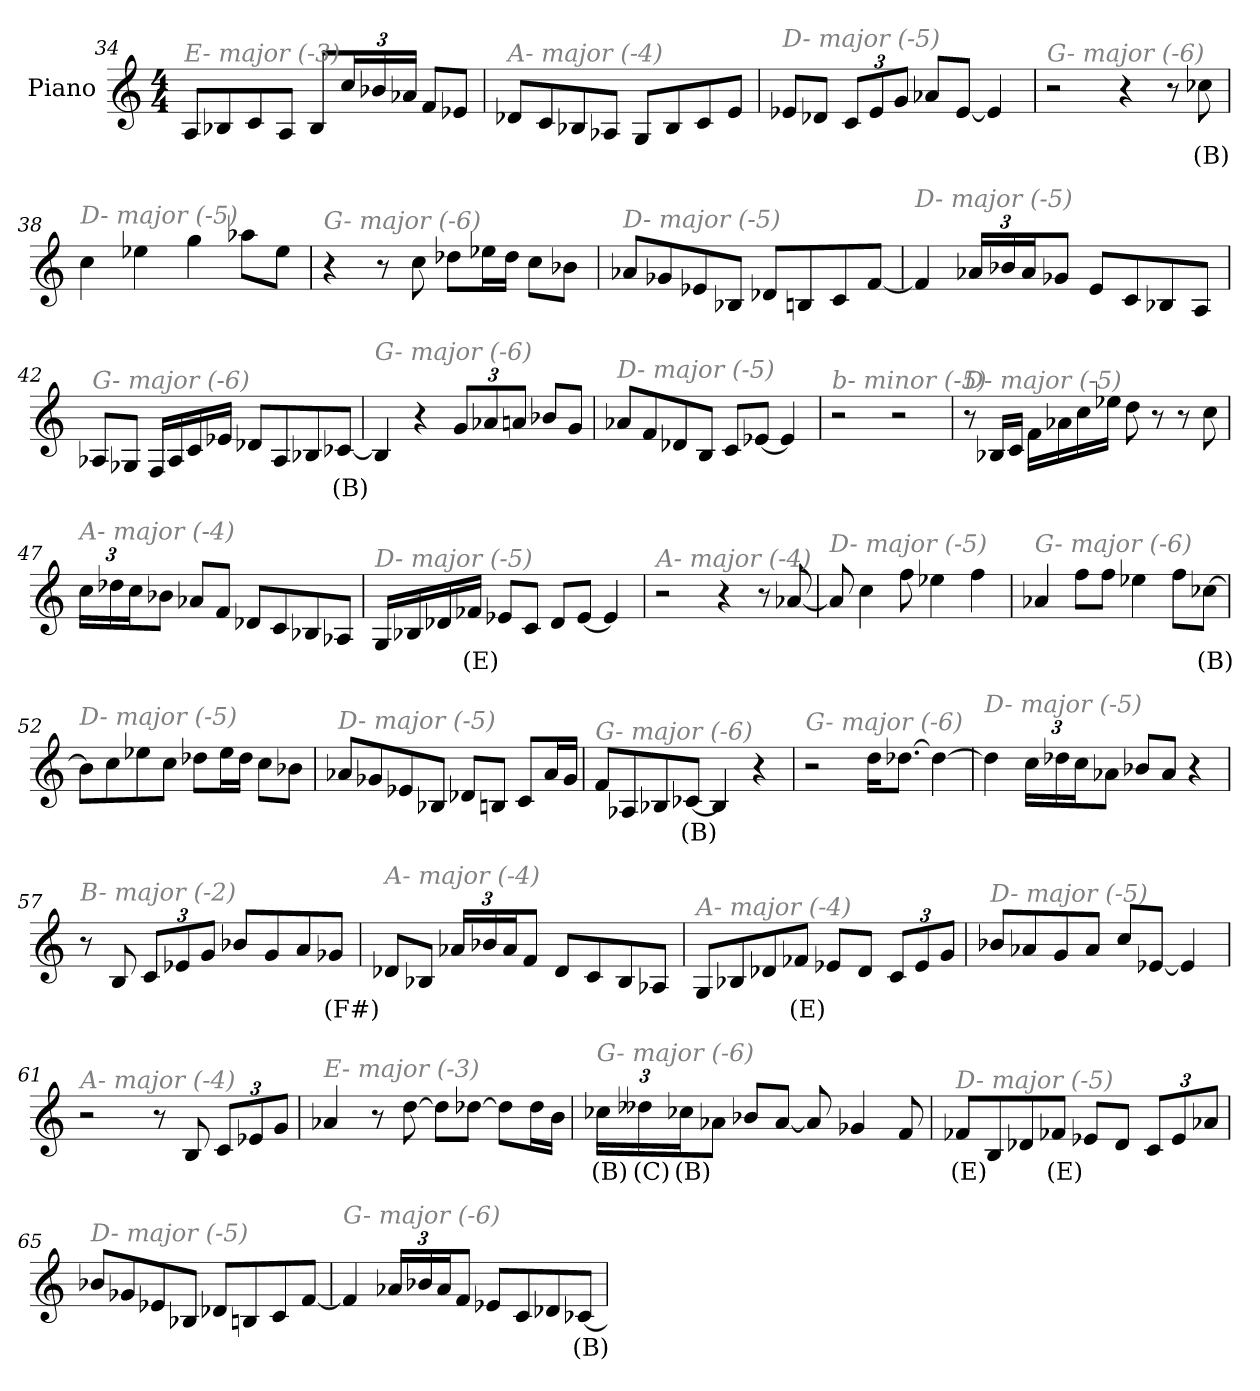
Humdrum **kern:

**kern	**text
*part1	*part1
*staff1	*staff1
*I"Piano	*
*I'Pno	*
*clefG2	*
*k[]	*
*M4/4	*
=34	=34
!LO:TX:i:color=#808080:t=E- major (-3)	!
8A/L	.
8B-X/	.
8c/	.
8A/J	.
8B-/L	.
*Xbrackettup	*
24cc/L	.
24b-X/	.
24a-X/JJ	.
8f/L	.
8e-X/J	.
=35	=35
!LO:TX:i:color=#808080:t=A- major (-4)	!
8d-X/L	.
8c/	.
8B-X/	.
8A-X/J	.
8G/L	.
8B-/	.
8c/	.
8e/J	.
!!LO:LB:g=z
=36	=36
!LO:TX:i:color=#808080:t=D- major (-5)	!
8e-X/L	.
8d-X/J	.
12c/L	.
12e-/	.
12g/J	.
8a-X/L	.
[8e-/J	.
4e-/]	.
=37	=37
!LO:TX:i:color=#808080:t=G- major (-6)	!
2r	.
4r	.
8r	.
8cc-Xi\	(B)
=38	=38
!LO:TX:i:color=#808080:t=D- major (-5)	!
4cc\	.
4ee-X\	.
4gg\	.
8aa-X\L	.
8ee-\J	.
=39	=39
!LO:TX:i:color=#808080:t=G- major (-6)	!
4r	.
8r	.
8cc\	.
8dd-X\L	.
16ee-X\L	.
16dd-\JJ	.
8cc\L	.
8b-X\J	.
!!LO:LB:g=z
=40	=40
!LO:TX:i:color=#808080:t=D- major (-5)	!
8a-X/L	.
8g-X/	.
8e-X/	.
8B-X/J	.
8d-X/L	.
8Bn/	.
8c/	.
[8f/J	.
=41	=41
!LO:TX:i:color=#808080:t=D- major (-5)	!
4f/]	.
24a-X/LL	.
24b-X/	.
24a-/J	.
8g-X/J	.
8e/L	.
8c/	.
8B-X/	.
8A/J	.
=42	=42
!LO:TX:i:color=#808080:t=G- major (-6)	!
8A-X/L	.
8G-X/J	.
16F/LL	.
16A-/	.
16c/	.
16e-X/JJ	.
8d-X/L	.
8A-/	.
8B-X/	.
[8c-Xi/J	(B)
!!LO:PB:g=z
=43	=43
!LO:TX:i:color=#808080:t=G- major (-6)	!
4B/]	.
4r	.
12g/L	.
12a-X/	.
12an/J	.
8b-X/L	.
8g/J	.
=44	=44
!LO:TX:i:color=#808080:t=D- major (-5)	!
8a-X/L	.
8f/	.
8d-X/	.
8B/J	.
8c/L	.
[8e-X/J	.
4e-/]	.
=45	=45
!LO:TX:i:color=#808080:t=b- minor (-5)	!
2r	.
2r	.
=46	=46
!LO:TX:i:color=#808080:t=D- major (-5)	!
8r	.
16B-X/LL	.
16c/JJ	.
16f\LL	.
16a-X\	.
16cc\	.
16ee-X\JJ	.
8dd\	.
8r	.
8r	.
8cc\	.
!!LO:LB:g=z
=47	=47
!LO:TX:i:color=#808080:t=A- major (-4)	!
24cc\LL	.
24dd-X\	.
24cc\J	.
8b-X\J	.
8a-X/L	.
8f/J	.
8d-X/L	.
8c/	.
8B-X/	.
8A-X/J	.
=48	=48
!LO:TX:i:color=#808080:t=D- major (-5)	!
16G/LL	.
16B-X/	.
16d-X/	.
16f-Xi/JJ	(E)
8e-X/L	.
8c/J	.
8d-/L	.
[8e-/J	.
4e-/]	.
=49	=49
!LO:TX:i:color=#808080:t=A- major (-4)	!
2r	.
4r	.
8r	.
[8a-X/	.
=50	=50
!LO:TX:i:color=#808080:t=D- major (-5)	!
8a-/]	.
4cc\	.
8ff\	.
4ee-X\	.
4ff\	.
!!LO:LB:g=z
=51	=51
!LO:TX:i:color=#808080:t=G- major (-6)	!
4a-X/	.
8ff\L	.
8ff\J	.
4ee-X\	.
8ff\L	.
[8cc-Xi\J	(B)
=52	=52
!LO:TX:i:color=#808080:t=D- major (-5)	!
8b\L]	.
8cc\	.
8ee-X\	.
8cc\J	.
8dd-X\L	.
16ee-\L	.
16dd-\JJ	.
8cc\L	.
8b-X\J	.
=53	=53
!LO:TX:i:color=#808080:t=D- major (-5)	!
8a-X/L	.
8g-X/	.
8e-X/	.
8B-X/J	.
8d-X/L	.
8Bn/J	.
8c/L	.
16a-/L	.
16g-/JJ	.
=54	=54
!LO:TX:i:color=#808080:t=G- major (-6)	!
8f/L	.
8A-X/	.
8B-X/	.
[8c-Xi/J	(B)
4B/]	.
4r	.
!!LO:LB:g=z
=55	=55
!LO:TX:i:color=#808080:t=G- major (-6)	!
2r	.
16dd\KL	.
[8.dd-X\J	.
4dd-\_	.
=56	=56
!LO:TX:i:color=#808080:t=D- major (-5)	!
4dd-\]	.
24cc\LL	.
24dd-X\	.
24cc\J	.
8a-X\J	.
8b-X/L	.
8a-/J	.
4r	.
=57	=57
!LO:TX:i:color=#808080:t=B- major (-2)	!
8r	.
8B/	.
12c/L	.
12e-X/	.
12g/J	.
8b-X/L	.
8g/	.
8a/	.
8g-Xi/J	(F#)
=58	=58
!LO:TX:i:color=#808080:t=A- major (-4)	!
8d-X/L	.
8B-X/J	.
24a-X/LL	.
24b-X/	.
24a-/J	.
8f/J	.
8d-/L	.
8c/	.
8B-/	.
8A-X/J	.
!!LO:LB:g=z
=59	=59
!LO:TX:i:color=#808080:t=A- major (-4)	!
8G/L	.
8B-X/	.
8d-X/	.
8f-Xi/J	(E)
8e-X/L	.
8d-/J	.
12c/L	.
12e-/	.
12g/J	.
=60	=60
!LO:TX:i:color=#808080:t=D- major (-5)	!
8b-X/L	.
8a-X/	.
8g/	.
8a-/J	.
8cc/L	.
[8e-X/J	.
4e-/]	.
=61	=61
!LO:TX:i:color=#808080:t=A- major (-4)	!
2r	.
8r	.
8B/	.
12c/L	.
12e-X/	.
12g/J	.
=62	=62
!LO:TX:i:color=#808080:t=E- major (-3)	!
4a-X/	.
8r	.
[8dd\	.
8dd\L]	.
[8dd-X\J	.
8dd-\L]	.
16dd-\L	.
16b\JJ	.
!!LO:LB:g=z
=63	=63
!LO:TX:i:color=#808080:t=G- major (-6)	!
24cc-Xi\LL	(B)
24dd--Xj\	(C)
24cc-Xi\J	(B)
8a-X\J	.
8b-X/L	.
[8a-/J	.
8a-/]	.
4g-X/	.
8f/	.
=64	=64
!LO:TX:i:color=#808080:t=D- major (-5)	!
8f-Xi/L	(E)
8B/	.
8d-X/	.
8f-Xi/J	(E)
8e-X/L	.
8d-/J	.
12c/L	.
12e-/	.
12a-X/J	.
=65	=65
!LO:TX:i:color=#808080:t=D- major (-5)	!
8b-X/L	.
8g-X/	.
8e-X/	.
8B-X/J	.
8d-X/L	.
8Bn/	.
8c/	.
[8f/J	.
!!LO:LB:g=z
=66	=66
!LO:TX:i:color=#808080:t=G- major (-6)	!
4f/]	.
24a-X/LL	.
24b-X/	.
24a-/J	.
8f/J	.
8e-X/L	.
8c/	.
8d-X/	.
[8c-Xi/J	(B)
=	=
*-	*-
